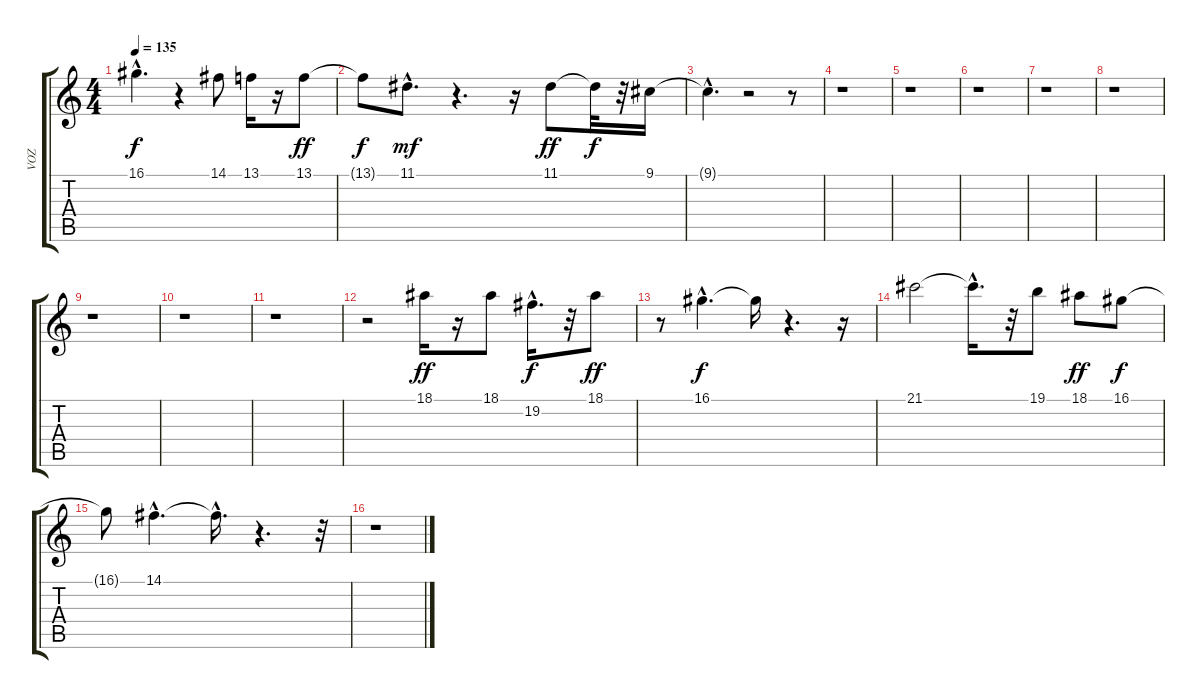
\track ("VOZ" "VOZ") {instrument violin}
\staff {score tabs}
\tuning (E4 B3 G3 D3 A2 E2) {hide}
\ts (4 4)
\tempo 135
\clef g2
\ks c
16.1{hac t}.4{d dy f} r.4 14.1.8 13.1.16 r.16 13.1.8{dy ff} |
13.1{t}.8{dy f} 11.1{hac}.8{d dy mf} r.4{d} r.16 11.1.8{dy ff} 11.1{t}.32{dy f} r.32 9.1.16 |
9.1{hac t}.4{d} r.2 r.8 |
r.1 |
r.1 |
r.1 |
r.1 |
r.1 |
r.1 |
r.1 |
r.1 |
r.2 18.1.16{dy ff} r.16 18.1.8 19.2{hac}.16{d dy f} r.32 18.1.8{dy ff} |
r.8 16.1{hac}.4{d dy f} 16.1{t}.16 r.4{d} r.16 |
21.1.2 21.1{hac t}.16{d} r.32 19.1.8 18.1.8{dy ff} 16.1.8{dy f} |
16.1{t}.8 14.1{hac}.4{d} 14.1{hac t}.16{d} r.4{d} r.32 |
r.1
